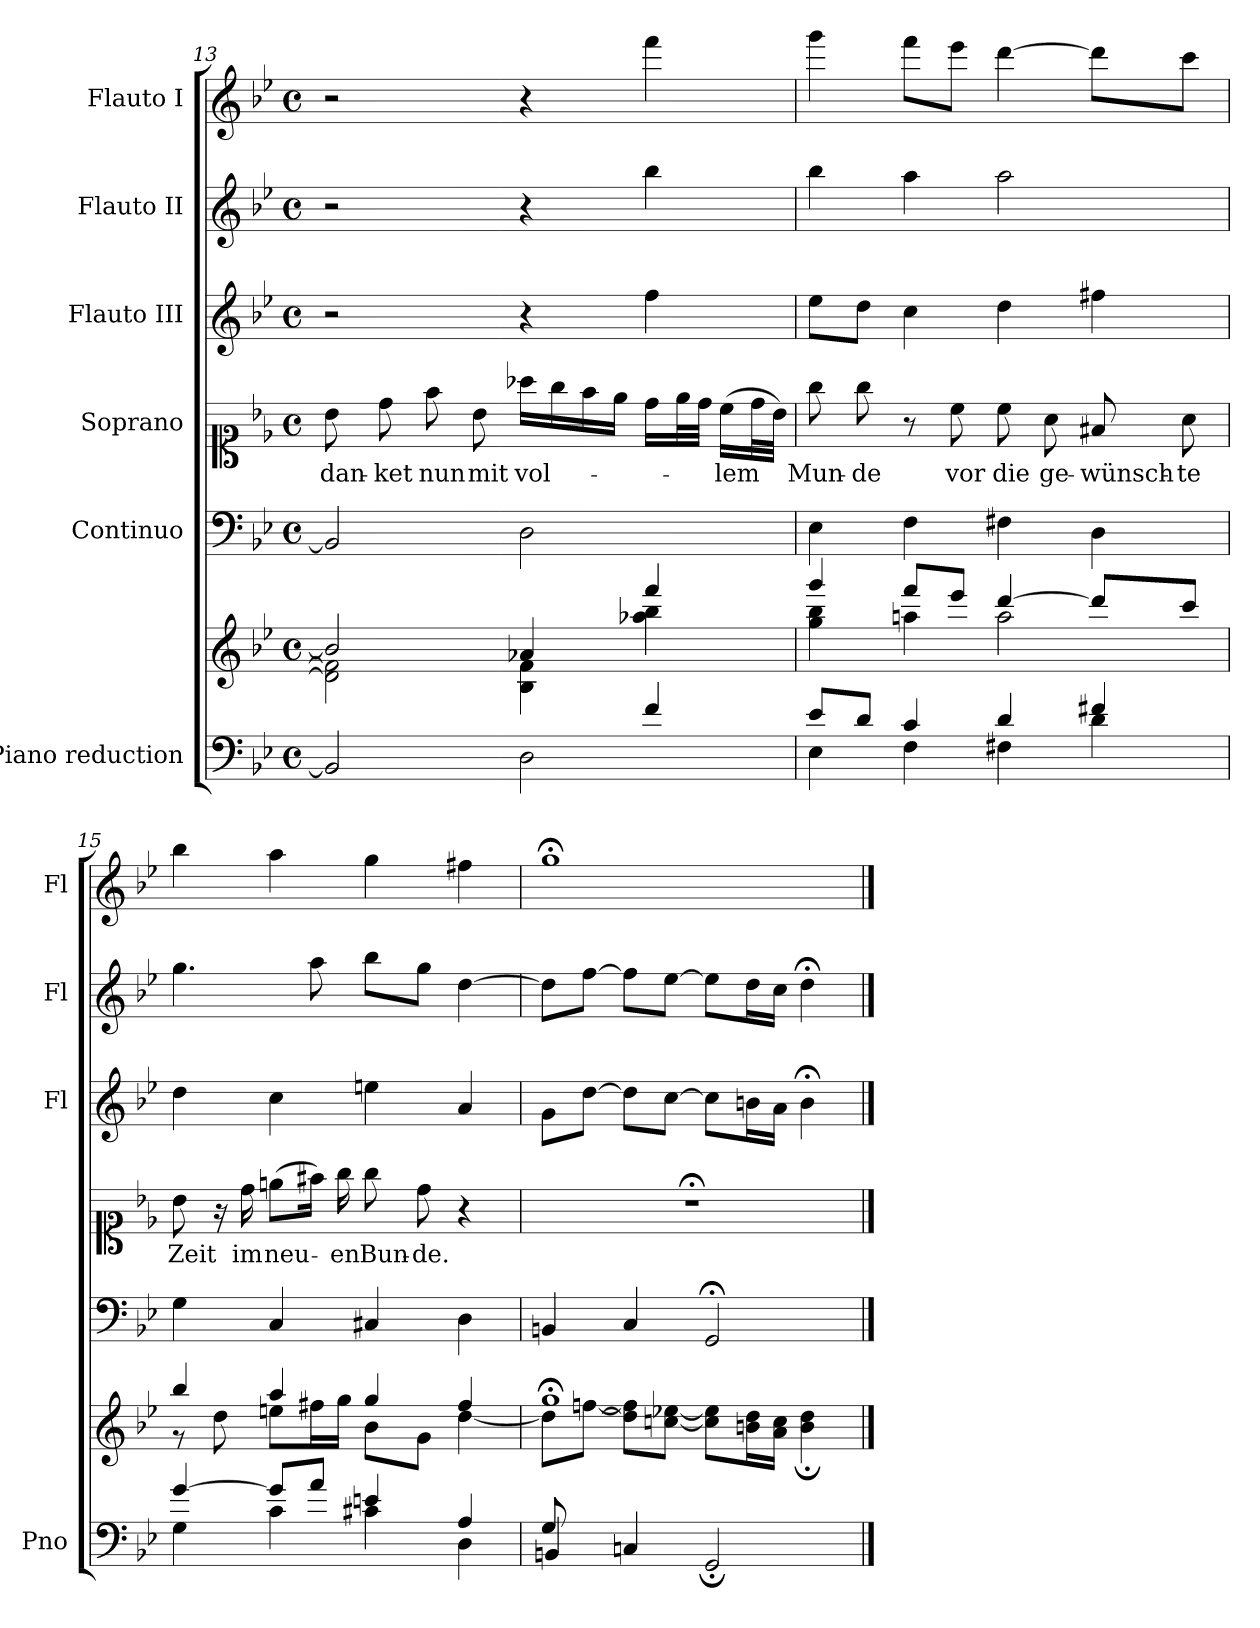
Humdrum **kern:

**kern	**kern	**kern	**kern	**text	**kern	**kern	**kern
*part6	*part6	*part5	*part4	*part4	*part3	*part2	*part1
*staff7	*staff6	*staff5	*staff4	*staff4	*staff3	*staff2	*staff1
*I"Piano reduction	*	*I"Continuo	*I"Soprano	*	*I"Flauto III	*I"Flauto II	*I"Flauto I
*I'Pno	*	*	*	*	*I'Fl	*I'Fl	*I'Fl
!!LO:LB:g=z
*clefF4	*clefG2	*clefF4	*clefC1	*	*clefG2	*clefG2	*clefG2
*k[b-e-]	*k[b-e-]	*k[b-e-]	*k[b-e-]	*	*k[b-e-]	*k[b-e-]	*k[b-e-]
*M4/4	*M4/4	*M4/4	*M4/4	*	*M4/4	*M4/4	*M4/4
*met(c)	*met(c)	*met(c)	*met(c)	*	*met(c)	*met(c)	*met(c)
=13	=13	=13	=13	=13	=13	=13	=13
*^	*^	*	*	*	*	*	*
!	!	!	!	!	!	!LO:LY:b	!	!	!
2BB-/]	2ryy	2b-/]	2d\] 2f\]	2BB-/]	8b-\	dan-	2r	2r	2r
!	!	!	!	!	!	!LO:LY:b	!	!	!
.	.	.	.	.	8dd\	-ket	.	.	.
!	!	!	!	!	!	!LO:LY:b	!	!	!
.	.	.	.	.	8ff\	nun	.	.	.
!	!	!	!	!	!	!LO:LY:b	!	!	!
.	.	.	.	.	8b-\	mit	.	.	.
!	!	!	!	!	!	!LO:LY:b	!	!	!
4ryy	2D\	4a-X/	4B-\ 4f\	2D\	16aa-X\LL	vol-	4r	4r	4r
.	.	.	.	.	16gg\	.	.	.	.
.	.	.	.	.	16ff\	.	.	.	.
.	.	.	.	.	16ee-\JJ	.	.	.	.
4f/	.	4fff/	4aa-X\ 4bb-\	.	16dd\LL	.	4ff\	4bb-\	4fff\
.	.	.	.	.	32ee-\L	.	.	.	.
.	.	.	.	.	32dd\JJJ	.	.	.	.
!	!	!	!	!	!	!LO:LY:b	!	!	!
.	.	.	.	.	(16cc\LL	-lem	.	.	.
.	.	.	.	.	32dd\L	.	.	.	.
.	.	.	.	.	32b-\JJJ)	.	.	.	.
=14	=14	=14	=14	=14	=14	=14	=14	=14	=14
!	!	!	!	!	!	!LO:LY:b	!	!	!
8e-/L	4E-\	4ggg/	4gg\ 4bb-\	4E-\	8gg\	Mun-	8ee-\L	4bb-\	4ggg\
!	!	!	!	!	!	!LO:LY:b	!	!	!
8d/J	.	.	.	.	8gg\	-de	8dd\J	.	.
4c/	4F\	8fff/L	4aan\	4F\	8r	.	4cc\	4aa\	8fff\L
!	!	!	!	!	!	!LO:LY:b	!	!	!
.	.	8eee-/J	.	.	8cc\	vor	.	.	8eee-\J
!	!	!	!	!	!	!LO:LY:b	!	!	!
4d/	4F#X\	[4ddd/	2aa\	4F#X\	8cc\	die	4dd\	2aa\	[4ddd\
!	!	!	!	!	!	!LO:LY:b	!	!	!
.	.	.	.	.	8a\	ge-	.	.	.
!	!	!	!	!	!	!LO:LY:b	!	!	!
4f#X/	4d\	8ddd/L]	.	4D\	8f#X/	-wünsch-	4ff#X\	.	8ddd\L]
!	!	!	!	!	!	!LO:LY:b	!	!	!
.	.	8ccc/J	.	.	8a\	-te	.	.	8ccc\J
=15	=15	=15	=15	=15	=15	=15	=15	=15	=15
!	!	!	!	!	!	!LO:LY:b	!	!	!
[4g/	4G\	4bb-/	8r	4G\	8b-\	Zeit	4dd\	4.gg\	4bb-\
.	.	.	8dd\	.	16r	.	.	.	.
!	!	!	!	!	!	!LO:LY:b	!	!	!
.	.	.	.	.	16dd\	im	.	.	.
!	!	!	!	!	!	!LO:LY:b	!	!	!
8g/L]	4c\	4aa/	8een\L	4C/	(8een\L	neu-	4cc\	.	4aa\
8a/J	.	.	16ff#X\L	.	16ff#X\Jk)	.	.	8aa\	.
!	!	!	!	!	!	!LO:LY:b	!	!	!
.	.	.	16gg\JJ	.	16gg\	-en	.	.	.
!	!	!	!	!	!	!LO:LY:b	!	!	!
4en/	4c#X\	4gg/	8b-\L	4C#X/	8gg\	Bun-	4een\	8bb-\L	4gg\
!	!	!	!	!	!	!LO:LY:b	!	!	!
.	.	.	8g\J	.	8dd\	-de.	.	8gg\J	.
4A/	4D\	4ff#/	[4dd\	4D\	4r	.	4a/	[4dd\	4ff#X\
=16	=16	=16	=16	=16	=16	=16	=16	=16	=16
*	*	*	*^	*	*	*	*	*	*
8G/L	4BBn/	1gg;<	8dd\L]	8ryy	4BBn/	1r;<	.	8g\L	8dd\L]	1gg;<
2..ryy	.	.	[>8ffn\J	[8dd\J	.	.	.	[8dd\J	[8ff\J	.
.	4Cn/	.	8dd\] 8ff\]L	4ryy	4C/	.	.	8dd\L]	8ff\L]	.
.	.	.	[8ccn\ [>8ee-X\J	.	.	.	.	[8cc\J	[8ee-\J	.
.	2GG;</	.	8cc\] 8ee-\]L	2ryy	2GG;</	.	.	8cc\L]	8ee-\L]	.
.	.	.	16bn\ 16dd\L	.	.	.	.	16bn\L	16dd\L	.
.	.	.	16a\ 16cc\JJ	.	.	.	.	16a\JJ	16cc\JJ	.
.	.	.	4b\; 4dd\;	.	.	.	.	4b;<\	4dd;<\	.
*v	*v	*	*	*	*	*	*	*	*	*
*	*v	*v	*v	*	*	*	*	*	*
==	==	==	==	==	==	==	==
*-	*-	*-	*-	*-	*-	*-	*-
